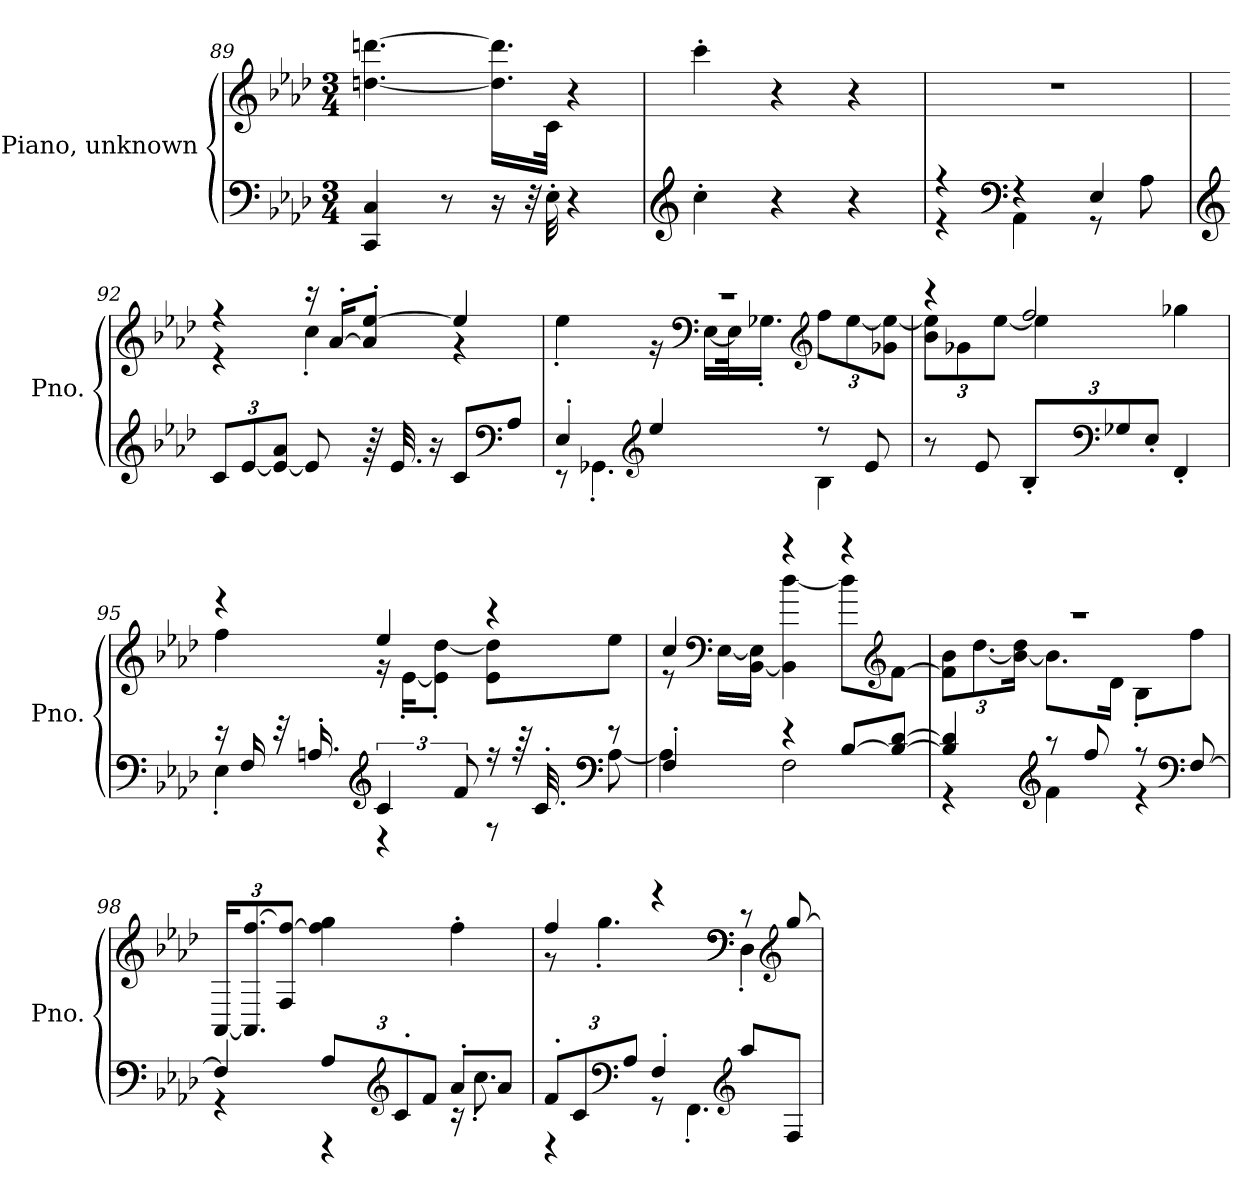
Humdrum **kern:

**kern	**kern
*part1	*part1
*staff2	*staff1
*I"Piano, unknown	*
*I'Pno.	*
*clefF4	*clefG2
*k[b-e-a-d-]	*k[b-e-a-d-]
*M3/4	*M3/4
=89	=89
4CC/ 4C/	[4.ddn\ [4.dddn\
8r	.
16r	16.dd\] 16.ddd\]LL
32r	.
32E-'\	32c\JJk
4r	4r
=90	=90
*clefG2	*
4cc'\	4ccc'\
4r	4r
4r	4r
=91	=91
*^	*
4r	4r	2.r
*clefF4	*	*
4r	4AA-\	.
4E-/	8r	.
.	8A-\	.
*v	*v	*
!!LO:LB:g=z
=92	=92
*clefG2	*
*Xbrackettup	*
*	*^
12c/L	4r	4r
[12e-/	.	.
12e-/_ 12a-/J	.	.
8e-/]	16r	4cc'\
.	[16a-'/KL	.
64r	8a-/]' [8ee-/'J	.
32.e-/	.	.
16r	.	.
8c/L	4ee-/]	4r
*clefF4	*	*
8A-/J	.	.
=93	=93	=93
*^	*	*
4E-'/	8r	2.r	4ee-'\
.	4.GG-X'\	.	.
*clefG2	*	*	*
4ee-/	.	.	16r
*	*	*clefF4	*
.	.	.	[16E-\LL
.	.	.	32E-\K]
.	.	.	16.G-X'\JJ
*	*	*clefG2	*
*	*	*	*Xbrackettup
8r	4B-\	.	12ff\L
.	.	.	[12ee-\
8e-/	.	.	.
.	.	.	12g-X\ 12ee-\_J
*v	*v	*	*
=94	=94	=94
8r	4r	12b-\ 12ee-\]L
.	.	12g-X\
8e-/	.	.
.	.	[12ee-\J
12B-'/L	2ff/	4ee-\]
*clefF4	*	*
12G-X/	.	.
12E-'/J	.	.
4FF'/	.	4gg-X\
!!LO:PB:g=z	!!
=95	=95	=95
*^	*	*
16r	4E-'\	4r	4ff\
16F/	.	.	.
32r	.	.	.
16.An'/	.	.	.
*clefG2	*	*	*
*brackettup	*	*	*
6c/	4r	4ee-/	16r
.	.	.	[16e-'\KL
.	.	.	8e-\]' [8dd-\'J
12f/	.	.	.
16r	8r	4r	8e-\ 8dd-\]L
64r	.	.	.
32.c'/	.	.	.
*clefF4	*	*	*
8r	[8A\	.	8ee-\J
=96	=96	=96	=96
4F'/	4A\]	4cc/	8r
*	*	*clefF4	*
.	.	.	[16E-\LL
.	.	.	[16BB-\ 16E-\]JJ
4r	2F\	4r	4BB-\] [4dd-\
[8B-/L	.	4r	8dd-\L]
*	*	*clefG2	*
8B-/_ [8d-/J	.	.	[8f\J
=97	=97	=97	=97
4B-/] 4d-/]	4r	2.r	12f\] 12b-\L
.	.	.	[12.dd-\
.	.	.	[24b-\ 24dd-\]Jk
*clefG2	*	*	*
8r	4f\	.	8.b-\L]
8ff/	.	.	.
.	.	.	16d-\Jk
8r	4r	.	8B-'\L
*clefF4	*	*	*
[8F/	.	.	8ff\J
*	*	*v	*v
!!LO:LB:g=z
=98	=98	=98
4F/]	4r	[24AA-/KL
.	.	12.AA-/] [12.ff/
.	.	12F/ 12ff/_J
*Xbrackettup	*	*
12A-/L	4r	4ff\] 4gg\
*clefG2	*	*
12c'/	.	.
12f/J	.	.
8a-'/L	16r	4ff'\
.	8.cc'\	.
8a-/J	.	.
=99	=99	=99
*	*	*^
12f'/L	4r	4ff/	8r
12c/	.	.	.
.	.	.	4.gg'\
*clefF4	*	*	*
12A-/J	.	.	.
4F'/	8r	4r	.
.	4.FF'\	.	.
*clefG2	*	*clefF4	*
8aa-/L	.	8r	4D-'\
*	*	*clefG2	*
8F/J	.	[8gg/	.
*v	*v	*	*
*	*v	*v
=	=
*-	*-
